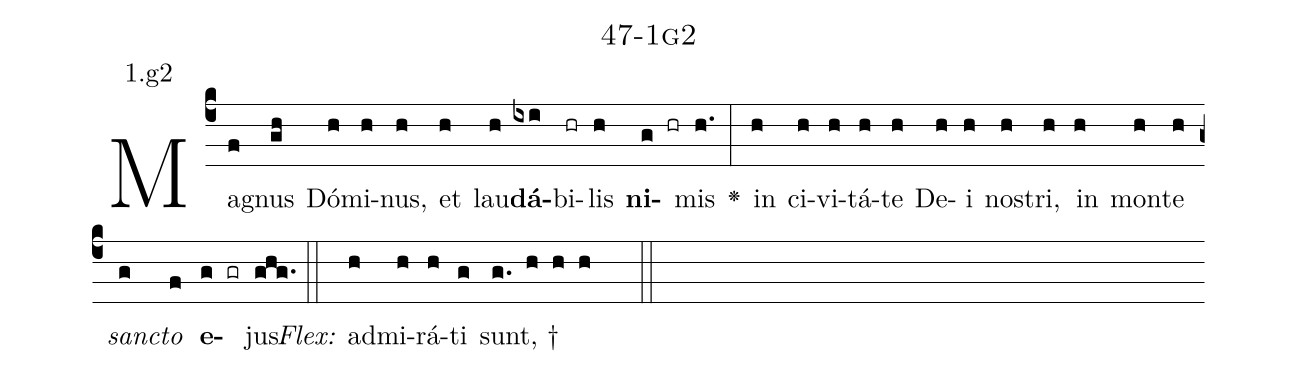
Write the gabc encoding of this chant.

name: 47-1g2;
annotation: 1.g2;
%%
(c4)Ma(f)gnus(gh) Dó(h)mi(h)nus,(h) et(h) lau(h)<b>dá</b>(ixi)bi(hr)lis(h) <b>ni</b>(g hr)mis(h.) <v>\greheightstar</v>(:) in(h) ci(h)vi(h)tá(h)te(h) De(h)i(h) nos(h)tri,(h) in(h) mon(h)te(h) <i>sanc</i>(g)<i>to</i>(f) <b>e</b>(g gr)jus.(ghg.) (::)
<i>Flex:</i>()  ad(h)mi(h)rá(h)ti(g) sunt, †(g. h h h  ::)

%E(h) u(h) o(g) u(f) a(g) e.(ghg.) (::)
